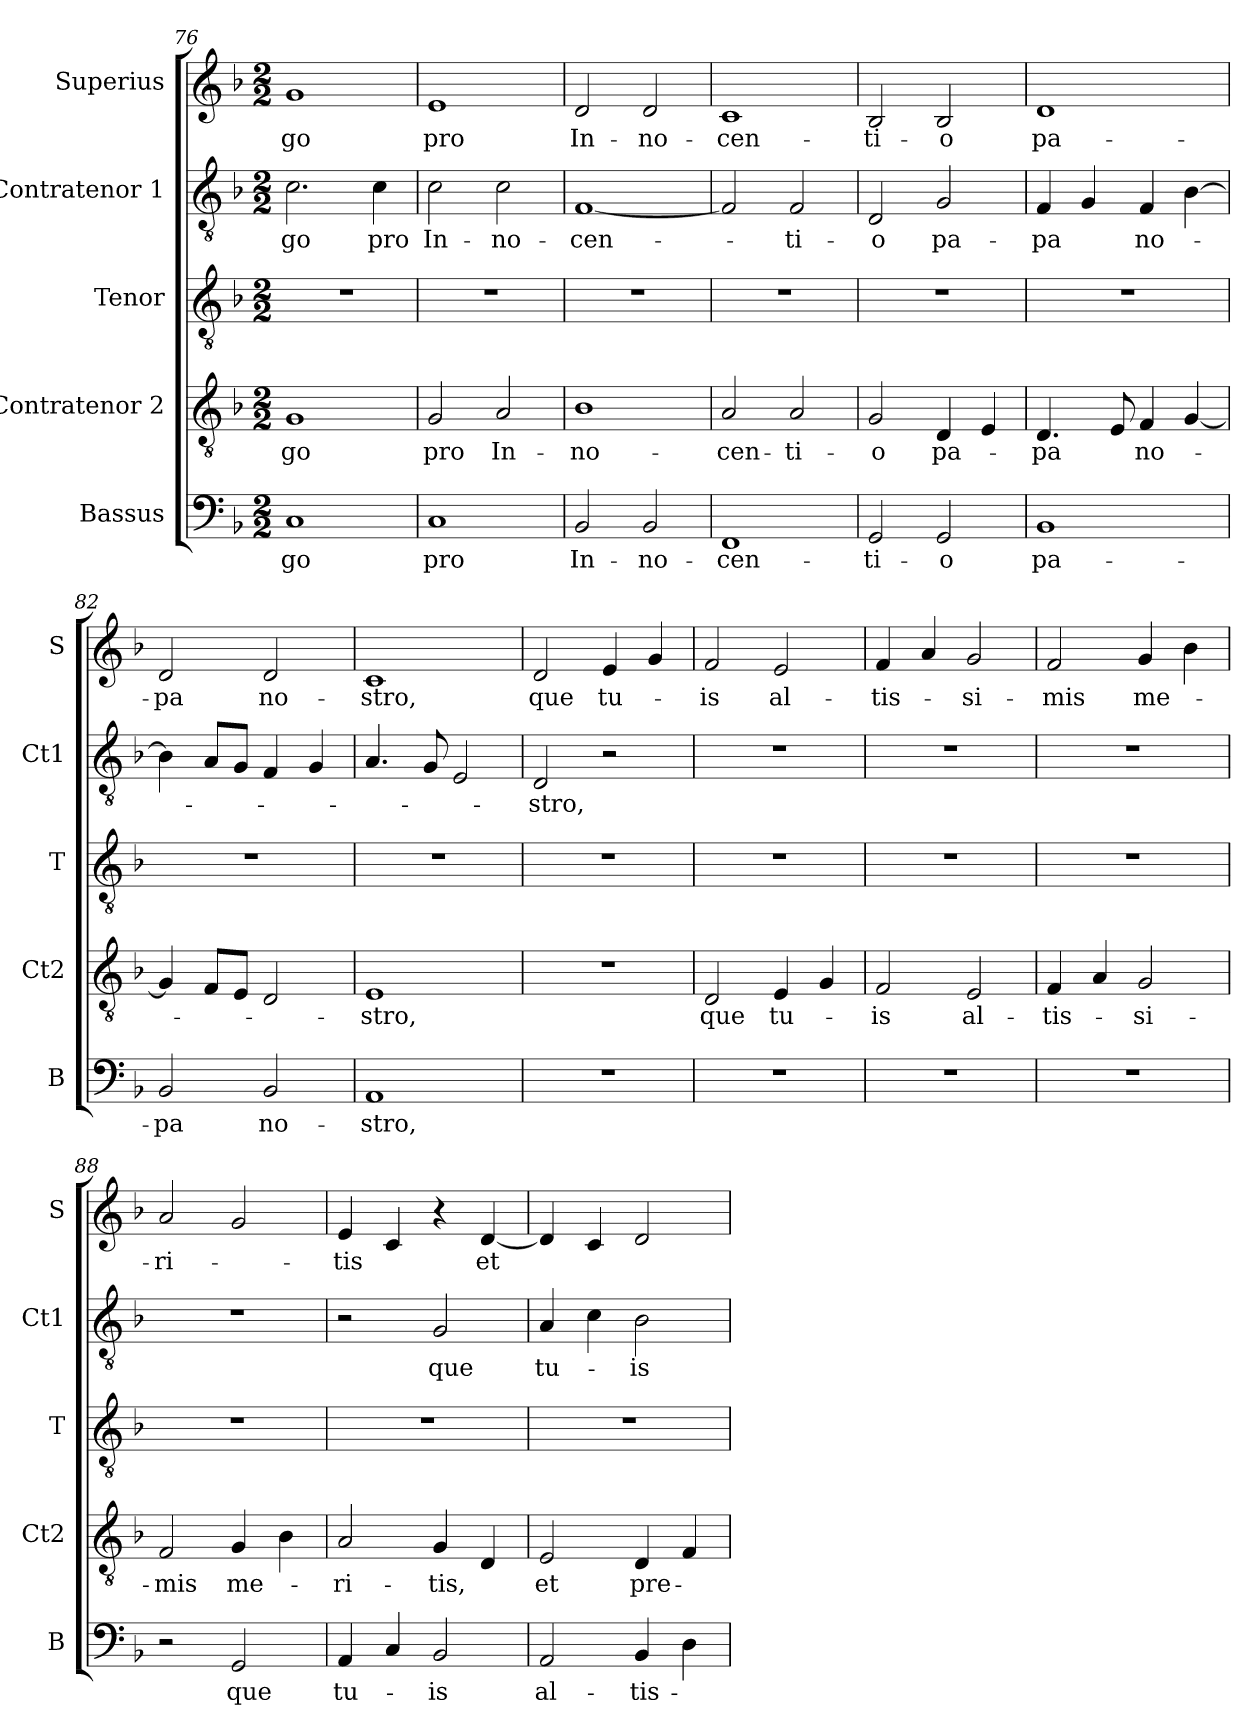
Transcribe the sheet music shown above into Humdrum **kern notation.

**kern	**text	**kern	**text	**kern	**kern	**text	**kern	**text
*part5	*part5	*part4	*part4	*part3	*part2	*part2	*part1	*part1
*staff5	*staff5	*staff4	*staff4	*staff3	*staff2	*staff2	*staff1	*staff1
*I"Bassus	*	*I"Contratenor 2	*	*I"Tenor	*I"Contratenor 1	*	*I"Superius	*
*I'B	*	*I'Ct2	*	*I'T	*I'Ct1	*	*I'S	*
*clefF4	*	*clefGv2	*	*clefGv2	*clefGv2	*	*clefG2	*
*k[b-]	*	*k[b-]	*	*k[b-]	*k[b-]	*	*k[b-]	*
*M2/2	*	*M2/2	*	*M2/2	*M2/2	*	*M2/2	*
=76	=76	=76	=76	=76	=76	=76	=76	=76
1C	-go	1G	-go	1r	2.c	-go	1g	-go
.	.	.	.	.	4c	pro	.	.
=77	=77	=77	=77	=77	=77	=77	=77	=77
!	!	!	!	!	!	!LO:LY:i	!	!
1C	pro	2G	pro	1r	2c	In-	1e	pro
!	!	!	!LO:LY:i	!	!	!LO:LY:i	!	!
.	.	2A	In-	.	2c	-no-	.	.
=78	=78	=78	=78	=78	=78	=78	=78	=78
!	!LO:LY:i	!	!LO:LY:i	!	!	!LO:LY:i	!	!LO:LY:i
2BB-	In-	1B-	-no-	1r	[1F	-cen-	2d	In-
!	!LO:LY:i	!	!	!	!	!	!	!LO:LY:i
2BB-	-no-	.	.	.	.	.	2d	-no-
=79	=79	=79	=79	=79	=79	=79	=79	=79
!	!LO:LY:i	!	!LO:LY:i	!	!	!	!	!LO:LY:i
1FF	-cen-	2A	-cen-	1r	2F]	.	1c	-cen-
!	!	!	!LO:LY:i	!	!	!LO:LY:i	!	!
.	.	2A	-ti-	.	2F	-ti-	.	.
=80	=80	=80	=80	=80	=80	=80	=80	=80
!	!LO:LY:i	!	!LO:LY:i	!	!	!LO:LY:i	!	!LO:LY:i
2GG	-ti-	2G	-o	1r	2D	-o	2B-	-ti-
!	!LO:LY:i	!	!	!	!	!	!	!LO:LY:i
2GG	-o	4D	pa-	.	2G	pa-	2B-	-o
.	.	4E	.	.	.	.	.	.
=81	=81	=81	=81	=81	=81	=81	=81	=81
1BB-	pa-	4.D	-pa	1r	4F	-pa	1d	pa-
.	.	.	.	.	4G	.	.	.
.	.	8E	.	.	.	.	.	.
.	.	4F	no-	.	4F	no-	.	.
.	.	[4G	.	.	[4B-	.	.	.
=82	=82	=82	=82	=82	=82	=82	=82	=82
2BB-	-pa	4G]	.	1r	4B-]	.	2d	-pa
.	.	8FL	.	.	8AL	.	.	.
.	.	8EJ	.	.	8GJ	.	.	.
2BB-	no-	2D	.	.	4F	.	2d	no-
.	.	.	.	.	4G	.	.	.
=83	=83	=83	=83	=83	=83	=83	=83	=83
1AA	-stro,	1E	-stro,	1r	4.A	.	1c	-stro,
.	.	.	.	.	8G	.	.	.
.	.	.	.	.	2E	.	.	.
=84	=84	=84	=84	=84	=84	=84	=84	=84
1r	.	1r	.	1r	2D	-stro,	2d	que
.	.	.	.	.	2r	.	4e	tu-
.	.	.	.	.	.	.	4g	.
=85	=85	=85	=85	=85	=85	=85	=85	=85
1r	.	2D	que	1r	1r	.	2f	-is
.	.	4E	tu-	.	.	.	2e	al-
.	.	4G	.	.	.	.	.	.
=86	=86	=86	=86	=86	=86	=86	=86	=86
1r	.	2F	-is	1r	1r	.	4f	-tis-
.	.	.	.	.	.	.	4a	.
.	.	2E	al-	.	.	.	2g	-si-
=87	=87	=87	=87	=87	=87	=87	=87	=87
1r	.	4F	-tis-	1r	1r	.	2f	-mis
.	.	4A	.	.	.	.	.	.
.	.	2G	-si-	.	.	.	4g	me-
.	.	.	.	.	.	.	4b-	.
=88	=88	=88	=88	=88	=88	=88	=88	=88
2r	.	2F	-mis	1r	1r	.	2a	-ri-
2GG	que	4G	me-	.	.	.	2g	.
.	.	4B-	.	.	.	.	.	.
=89	=89	=89	=89	=89	=89	=89	=89	=89
4AA	tu-	2A	-ri-	1r	2r	.	4e	-tis
4C	.	.	.	.	.	.	4c	.
2BB-	-is	4G	-tis,	.	2G	que	4r	.
.	.	4D	.	.	.	.	[4d	et
=90	=90	=90	=90	=90	=90	=90	=90	=90
2AA	al-	2E	et	1r	4A	tu-	4d]	.
.	.	.	.	.	4c	.	4c	.
4BB-	-tis-	4D	pre-	.	2B-	-is	2d	.
4D	.	4F	.	.	.	.	.	.
=	=	=	=	=	=	=	=	=
*-	*-	*-	*-	*-	*-	*-	*-	*-
